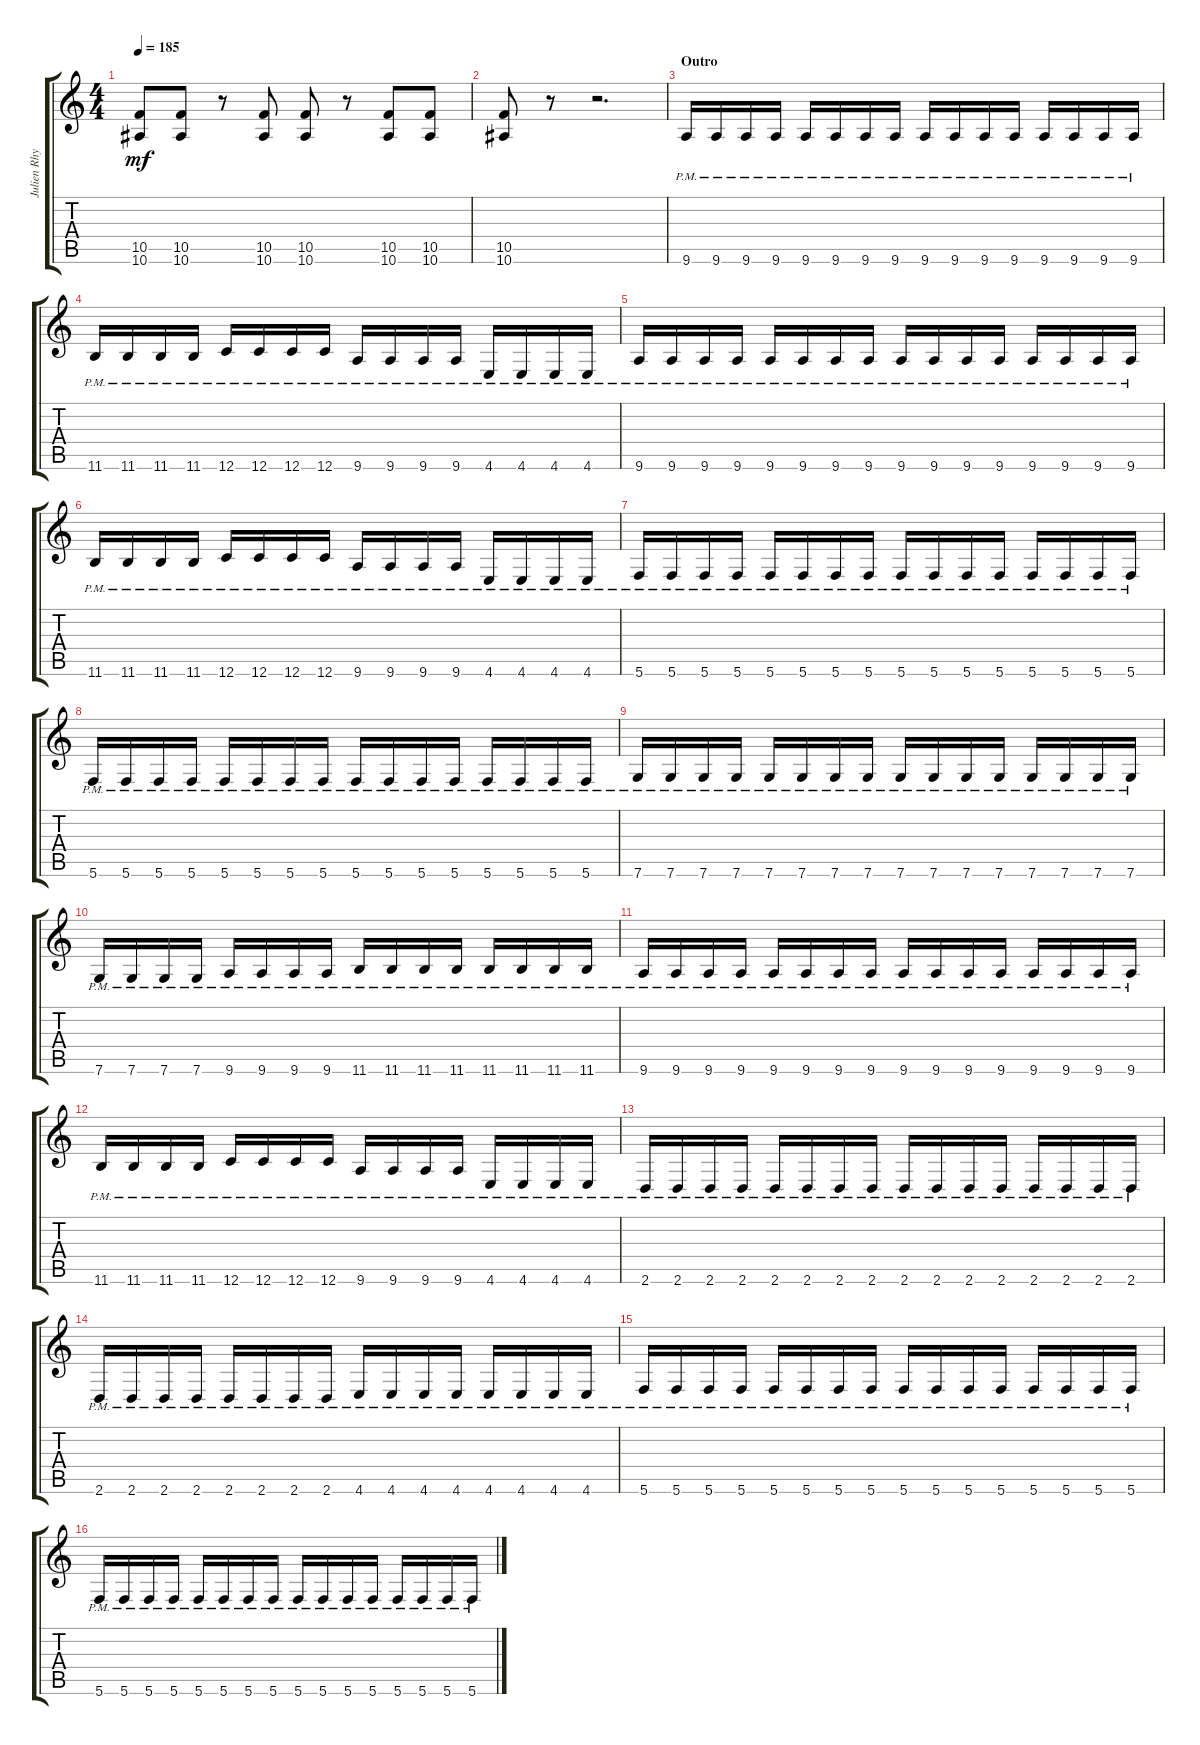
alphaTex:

\track ("Julien Rhythm" "Julien Rhy") {instrument distortionguitar}
\staff {score tabs}
\tuning (D4 A3 F3 C3 G2 C2) {hide}
\ts (4 4)
\tempo 185
\clef g2
\ks c
(10.5 10.6).8{dy mf} (10.5 10.6).8 r.8 (10.5 10.6).8 (10.5 10.6).8 r.8 (10.5 10.6).8 (10.5 10.6).8 |
(10.5 10.6).8 r.8 r.2{d} |
\section ("" "Outro")
9.6{pm}.16 9.6{pm}.16 9.6{pm}.16 9.6{pm}.16 9.6{pm}.16 9.6{pm}.16 9.6{pm}.16 9.6{pm}.16 9.6{pm}.16 9.6{pm}.16 9.6{pm}.16 9.6{pm}.16 9.6{pm}.16 9.6{pm}.16 9.6{pm}.16 9.6{pm}.16 |
11.6{pm}.16 11.6{pm}.16 11.6{pm}.16 11.6{pm}.16 12.6{pm}.16 12.6{pm}.16 12.6{pm}.16 12.6{pm}.16 9.6{pm}.16 9.6{pm}.16 9.6{pm}.16 9.6{pm}.16 4.6{pm}.16 4.6{pm}.16 4.6{pm}.16 4.6{pm}.16 |
9.6{pm}.16 9.6{pm}.16 9.6{pm}.16 9.6{pm}.16 9.6{pm}.16 9.6{pm}.16 9.6{pm}.16 9.6{pm}.16 9.6{pm}.16 9.6{pm}.16 9.6{pm}.16 9.6{pm}.16 9.6{pm}.16 9.6{pm}.16 9.6{pm}.16 9.6{pm}.16 |
11.6{pm}.16 11.6{pm}.16 11.6{pm}.16 11.6{pm}.16 12.6{pm}.16 12.6{pm}.16 12.6{pm}.16 12.6{pm}.16 9.6{pm}.16 9.6{pm}.16 9.6{pm}.16 9.6{pm}.16 4.6{pm}.16 4.6{pm}.16 4.6{pm}.16 4.6{pm}.16 |
5.6{pm}.16 5.6{pm}.16 5.6{pm}.16 5.6{pm}.16 5.6{pm}.16 5.6{pm}.16 5.6{pm}.16 5.6{pm}.16 5.6{pm}.16 5.6{pm}.16 5.6{pm}.16 5.6{pm}.16 5.6{pm}.16 5.6{pm}.16 5.6{pm}.16 5.6{pm}.16 |
5.6{pm}.16 5.6{pm}.16 5.6{pm}.16 5.6{pm}.16 5.6{pm}.16 5.6{pm}.16 5.6{pm}.16 5.6{pm}.16 5.6{pm}.16 5.6{pm}.16 5.6{pm}.16 5.6{pm}.16 5.6{pm}.16 5.6{pm}.16 5.6{pm}.16 5.6{pm}.16 |
7.6{pm}.16 7.6{pm}.16 7.6{pm}.16 7.6{pm}.16 7.6{pm}.16 7.6{pm}.16 7.6{pm}.16 7.6{pm}.16 7.6{pm}.16 7.6{pm}.16 7.6{pm}.16 7.6{pm}.16 7.6{pm}.16 7.6{pm}.16 7.6{pm}.16 7.6{pm}.16 |
7.6{pm}.16 7.6{pm}.16 7.6{pm}.16 7.6{pm}.16 9.6{pm}.16 9.6{pm}.16 9.6{pm}.16 9.6{pm}.16 11.6{pm}.16 11.6{pm}.16 11.6{pm}.16 11.6{pm}.16 11.6{pm}.16 11.6{pm}.16 11.6{pm}.16 11.6{pm}.16 |
9.6{pm}.16 9.6{pm}.16 9.6{pm}.16 9.6{pm}.16 9.6{pm}.16 9.6{pm}.16 9.6{pm}.16 9.6{pm}.16 9.6{pm}.16 9.6{pm}.16 9.6{pm}.16 9.6{pm}.16 9.6{pm}.16 9.6{pm}.16 9.6{pm}.16 9.6{pm}.16 |
11.6{pm}.16 11.6{pm}.16 11.6{pm}.16 11.6{pm}.16 12.6{pm}.16 12.6{pm}.16 12.6{pm}.16 12.6{pm}.16 9.6{pm}.16 9.6{pm}.16 9.6{pm}.16 9.6{pm}.16 4.6{pm}.16 4.6{pm}.16 4.6{pm}.16 4.6{pm}.16 |
2.6{pm}.16 2.6{pm}.16 2.6{pm}.16 2.6{pm}.16 2.6{pm}.16 2.6{pm}.16 2.6{pm}.16 2.6{pm}.16 2.6{pm}.16 2.6{pm}.16 2.6{pm}.16 2.6{pm}.16 2.6{pm}.16 2.6{pm}.16 2.6{pm}.16 2.6{pm}.16 |
2.6{pm}.16 2.6{pm}.16 2.6{pm}.16 2.6{pm}.16 2.6{pm}.16 2.6{pm}.16 2.6{pm}.16 2.6{pm}.16 4.6{pm}.16 4.6{pm}.16 4.6{pm}.16 4.6{pm}.16 4.6{pm}.16 4.6{pm}.16 4.6{pm}.16 4.6{pm}.16 |
5.6{pm}.16 5.6{pm}.16 5.6{pm}.16 5.6{pm}.16 5.6{pm}.16 5.6{pm}.16 5.6{pm}.16 5.6{pm}.16 5.6{pm}.16 5.6{pm}.16 5.6{pm}.16 5.6{pm}.16 5.6{pm}.16 5.6{pm}.16 5.6{pm}.16 5.6{pm}.16 |
5.6{pm}.16 5.6{pm}.16 5.6{pm}.16 5.6{pm}.16 5.6{pm}.16 5.6{pm}.16 5.6{pm}.16 5.6{pm}.16 5.6{pm}.16 5.6{pm}.16 5.6{pm}.16 5.6{pm}.16 5.6{pm}.16 5.6{pm}.16 5.6{pm}.16 5.6{pm}.16
